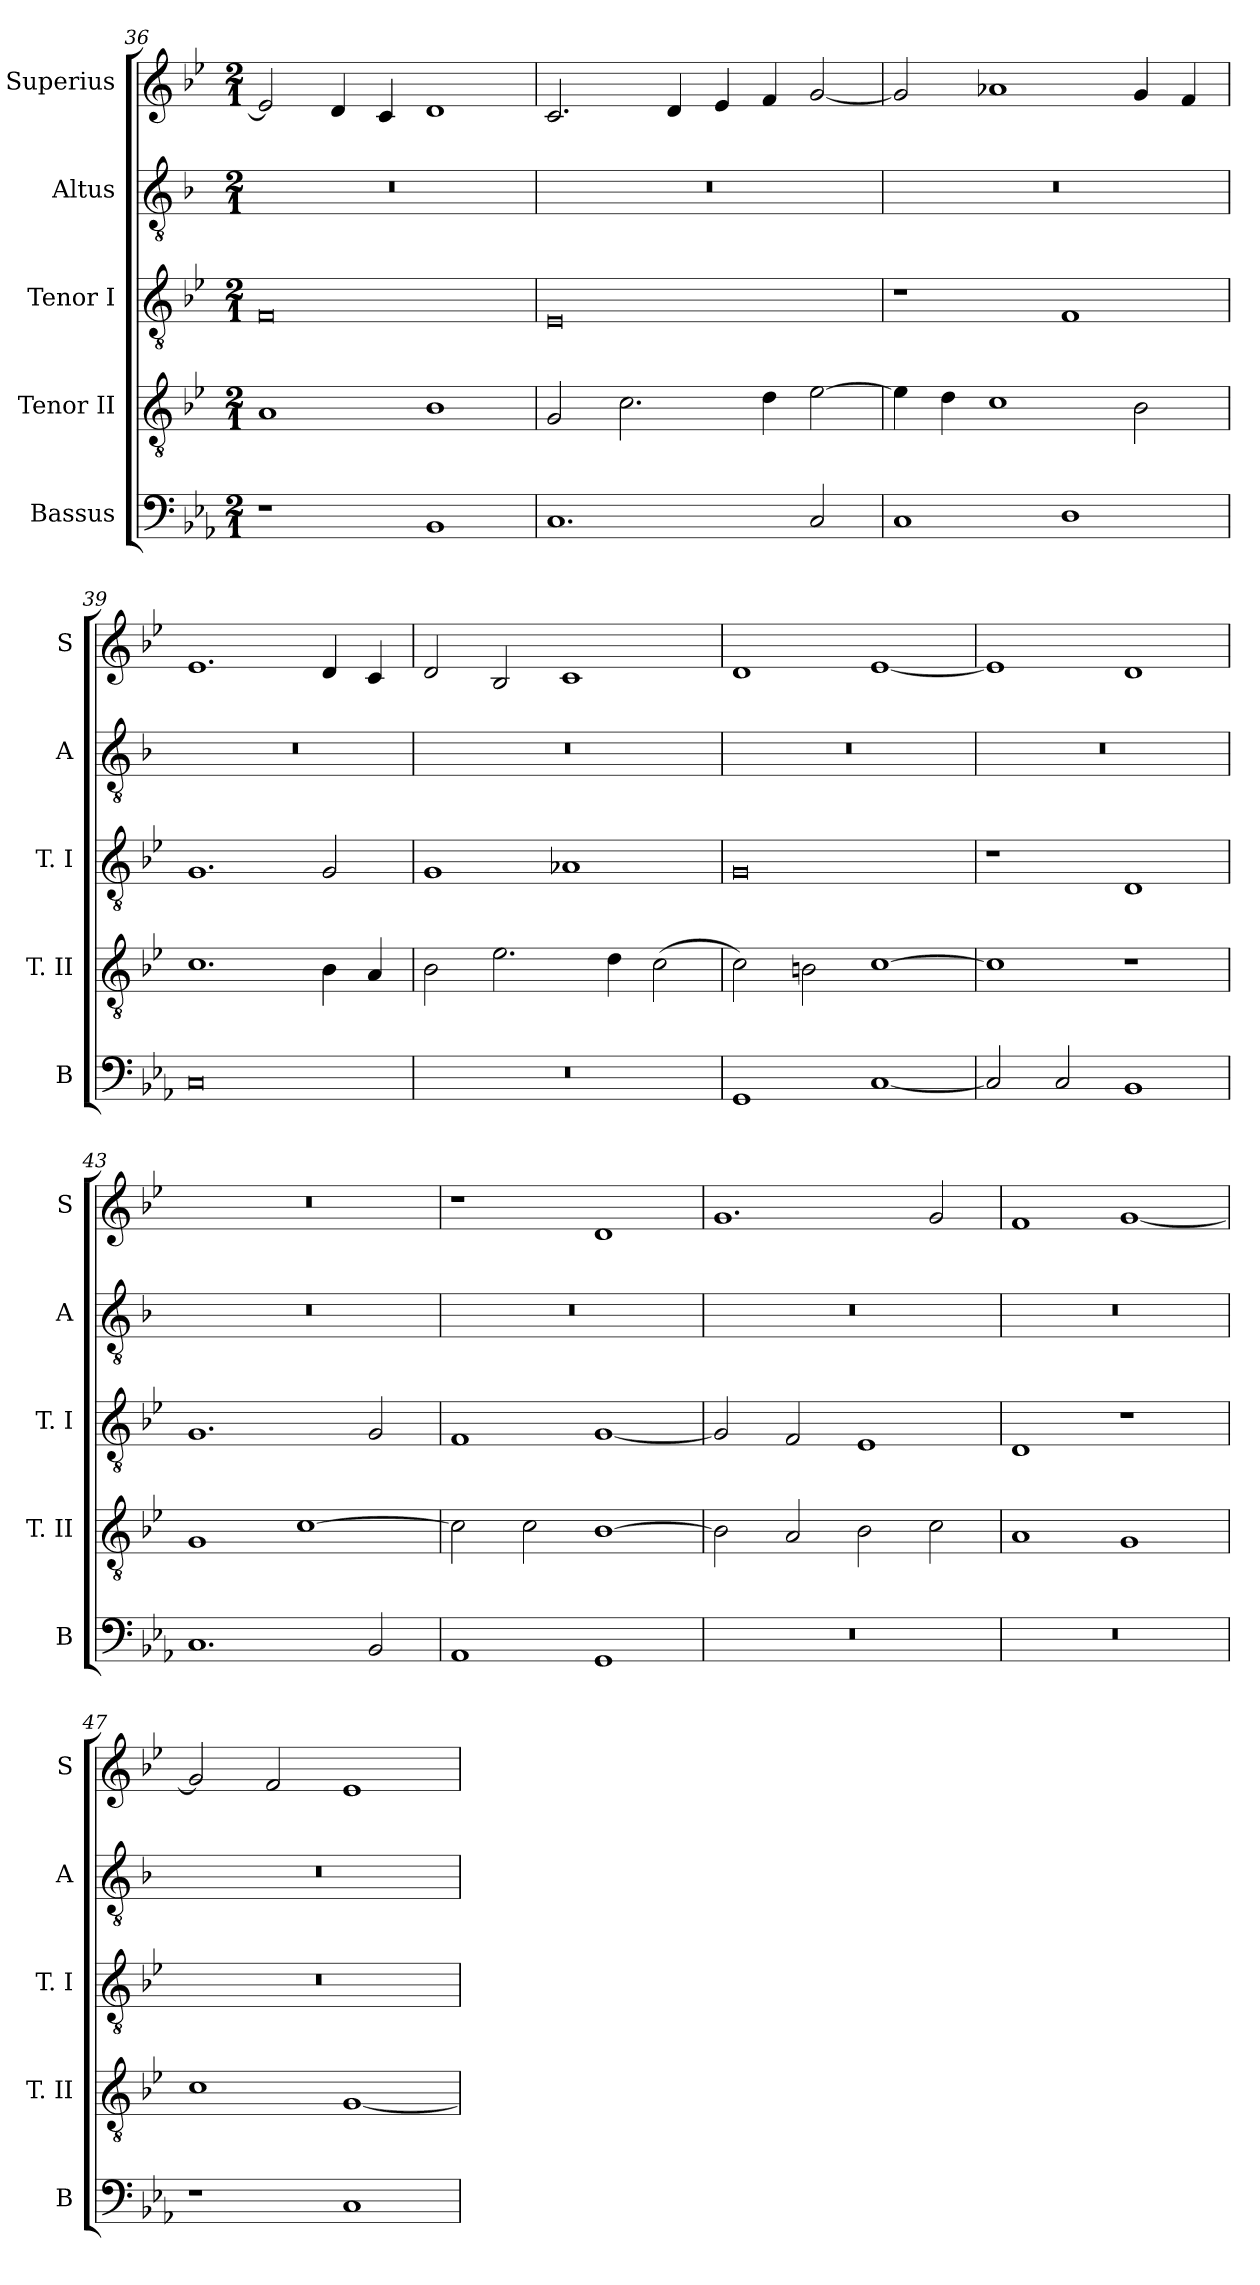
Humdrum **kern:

**kern	**kern	**kern	**kern	**kern
*part5	*part4	*part3	*part2	*part1
*staff5	*staff4	*staff3	*staff2	*staff1
*I"Bassus	*I"Tenor II	*I"Tenor I	*I"Altus	*I"Superius
*I'B	*I'T. II	*I'T. I	*I'A	*I'S
*clefF4	*clefGv2	*clefGv2	*clefGv2	*clefG2
*k[b-e-a-]	*k[b-e-]	*k[b-e-]	*k[b-]	*k[b-e-]
*E-:	*B-:	*B-:	*F:	*B-:
*M2/1	*M2/1	*M2/1	*M2/1	*M2/1
=36	=36	=36	=36	=36
1r	1A	0F	0r	2e-]
.	.	.	.	4d
.	.	.	.	4c
1BB-	1B-	.	.	1d
=37	=37	=37	=37	=37
1.C	2G	0E-	0r	2.c
.	2.c	.	.	.
.	.	.	.	4d
.	.	.	.	4e-
.	4d	.	.	4f
2C	[2e-	.	.	[2g
=38	=38	=38	=38	=38
1C	4e-]	1r	0r	2g]
.	4d	.	.	.
.	1c	.	.	1a-X
1D	.	1F	.	.
.	2B-	.	.	4g
.	.	.	.	4f
=39	=39	=39	=39	=39
0C	1.c	1.G	0r	1.e-
.	4B-	2G	.	4d
.	4A	.	.	4c
=40	=40	=40	=40	=40
0r	2B-	1G	0r	2d
.	2.e-	.	.	2B-
.	.	1A-X	.	1c
.	4d	.	.	.
.	(2c	.	.	.
=41	=41	=41	=41	=41
1GG	2c)	0G	0r	1d
.	2Bn	.	.	.
[1C	[1c	.	.	[1e-
=42	=42	=42	=42	=42
2C]	1c]	1r	0r	1e-]
2C	.	.	.	.
1BB-	1r	1D	.	1d
=43	=43	=43	=43	=43
1.C	1G	1.G	0r	0r
.	[1c	.	.	.
2BB-	.	2G	.	.
=44	=44	=44	=44	=44
1AA-	2c]	1F	0r	1r
.	2c	.	.	.
1GG	[1B-	[1G	.	1d
=45	=45	=45	=45	=45
0r	2B-]	2G]	0r	1.g
.	2A	2F	.	.
.	2B-	1E-	.	.
.	2c	.	.	2g
=46	=46	=46	=46	=46
0r	1A	1D	0r	1f
.	1G	1r	.	[1g
=47	=47	=47	=47	=47
1r	1c	0r	0r	2g]
.	.	.	.	2f
1C	[1G	.	.	1e-
=	=	=	=	=
*-	*-	*-	*-	*-
